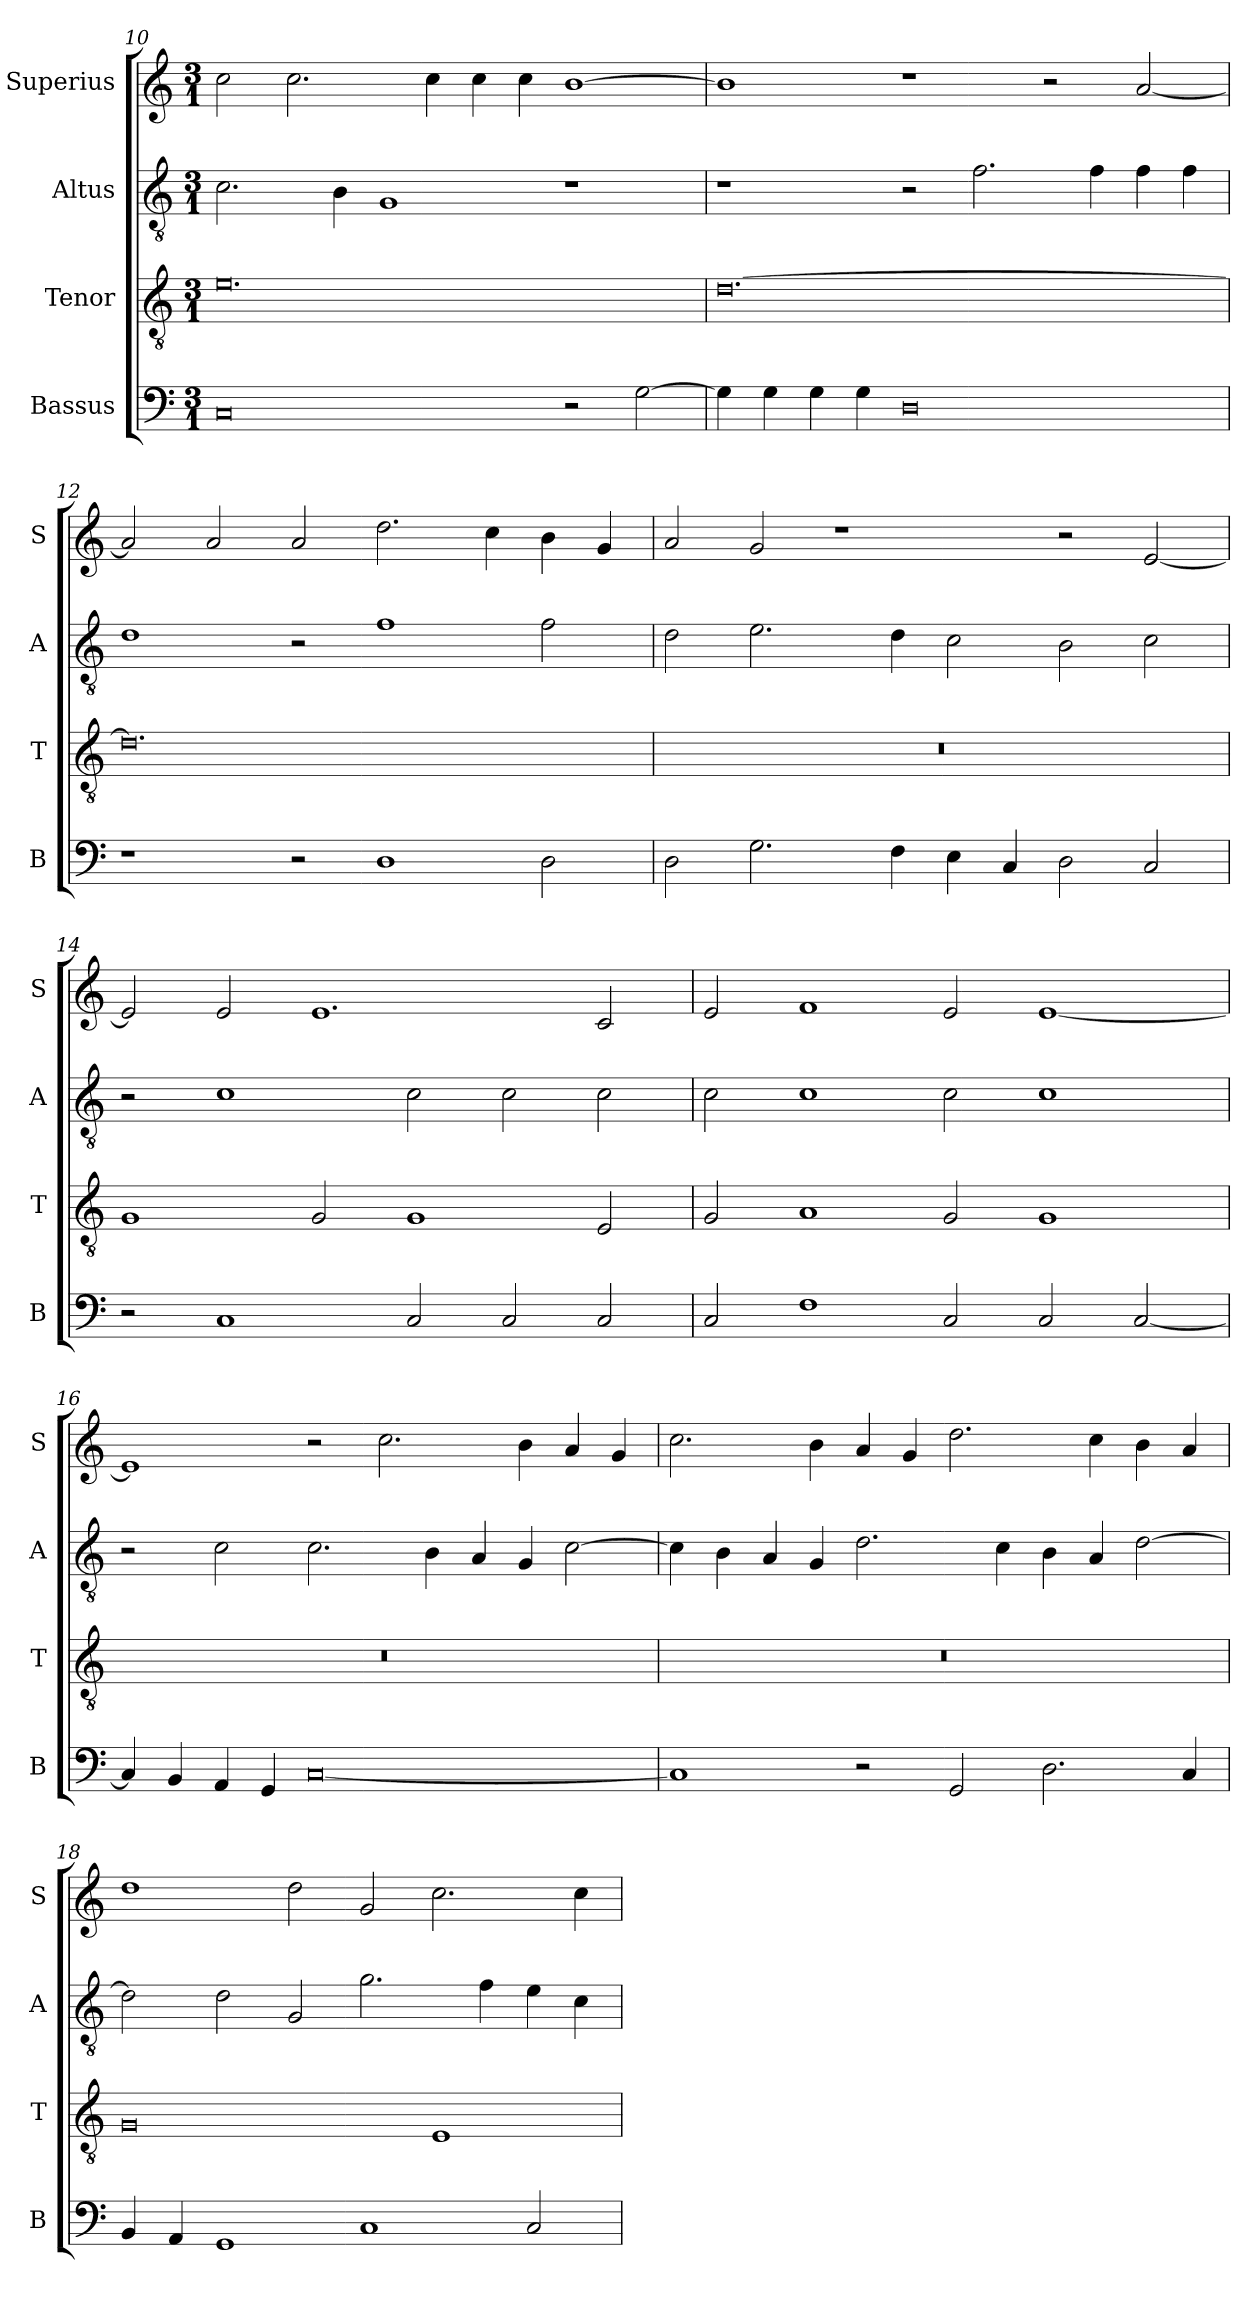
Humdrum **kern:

**kern	**kern	**kern	**kern
*part4	*part3	*part2	*part1
*staff4	*staff3	*staff2	*staff1
*I"Bassus	*I"Tenor	*I"Altus	*I"Superius
*I'B	*I'T	*I'A	*I'S
*clefF4	*clefGv2	*clefGv2	*clefG2
*k[]	*k[]	*k[]	*k[]
*M3/1	*M3/1	*M3/1	*M3/1
=10	=10	=10	=10
0C	0.e	2.c\	2cc\
.	.	.	2.cc\
.	.	4B\	.
.	.	1G	.
.	.	.	4cc\
.	.	.	4cc\
.	.	.	4cc\
2r	.	1r	[1b
[2G\	.	.	.
=11	=11	=11	=11
4G\]	[0.d	1r	1b]
4G\	.	.	.
4G\	.	.	.
4G\	.	.	.
0D	.	2r	1r
.	.	2.f\	.
.	.	.	2r
.	.	4f\	.
.	.	4f\	[2a/
.	.	4f\	.
=12	=12	=12	=12
1r	0.d]	1d	2a/]
.	.	.	2a/
2r	.	2r	2a/
1D	.	1f	2.dd\
.	.	.	4cc\
2D\	.	2f\	4b\
.	.	.	4g/
=13	=13	=13	=13
2D\	0.r	2d\	2a/
2.G\	.	2.e\	2g/
.	.	.	1r
4F\	.	4d\	.
4E\	.	2c\	.
4C/	.	.	.
2D\	.	2B\	2r
2C/	.	2c\	[2e/
=14	=14	=14	=14
2r	1G	2r	2e/]
1C	.	1c	2e/
.	2G/	.	1.e
2C/	1G	2c\	.
2C/	.	2c\	.
2C/	2E/	2c\	2c/
=15	=15	=15	=15
2C/	2G/	2c\	2e/
1F	1A	1c	1f
2C/	2G/	2c\	2e/
2C/	1G	1c	[1e
[2C/	.	.	.
=16	=16	=16	=16
4C/]	0.r	2r	1e]
4BB/	.	.	.
4AA/	.	2c\	.
4GG/	.	.	.
[0C	.	2.c\	2r
.	.	.	2.cc\
.	.	4B\	.
.	.	4A/	.
.	.	4G/	4b\
.	.	[2c\	4a/
.	.	.	4g/
=17	=17	=17	=17
1C]	0.r	4c\]	2.cc\
.	.	4B\	.
.	.	4A/	.
.	.	4G/	4b\
2r	.	2.d\	4a/
.	.	.	4g/
2GG/	.	.	2.dd\
.	.	4c\	.
2.D\	.	4B\	.
.	.	4A/	4cc\
.	.	[2d\	4b\
4C/	.	.	4a/
=18	=18	=18	=18
4BB/	0G	2d\]	1dd
4AA/	.	.	.
1GG	.	2d\	.
.	.	2G/	2dd\
1C	.	2.g\	2g/
.	1E	.	2.cc\
.	.	4f\	.
2C/	.	4e\	.
.	.	4c\	4cc\
=	=	=	=
*-	*-	*-	*-
